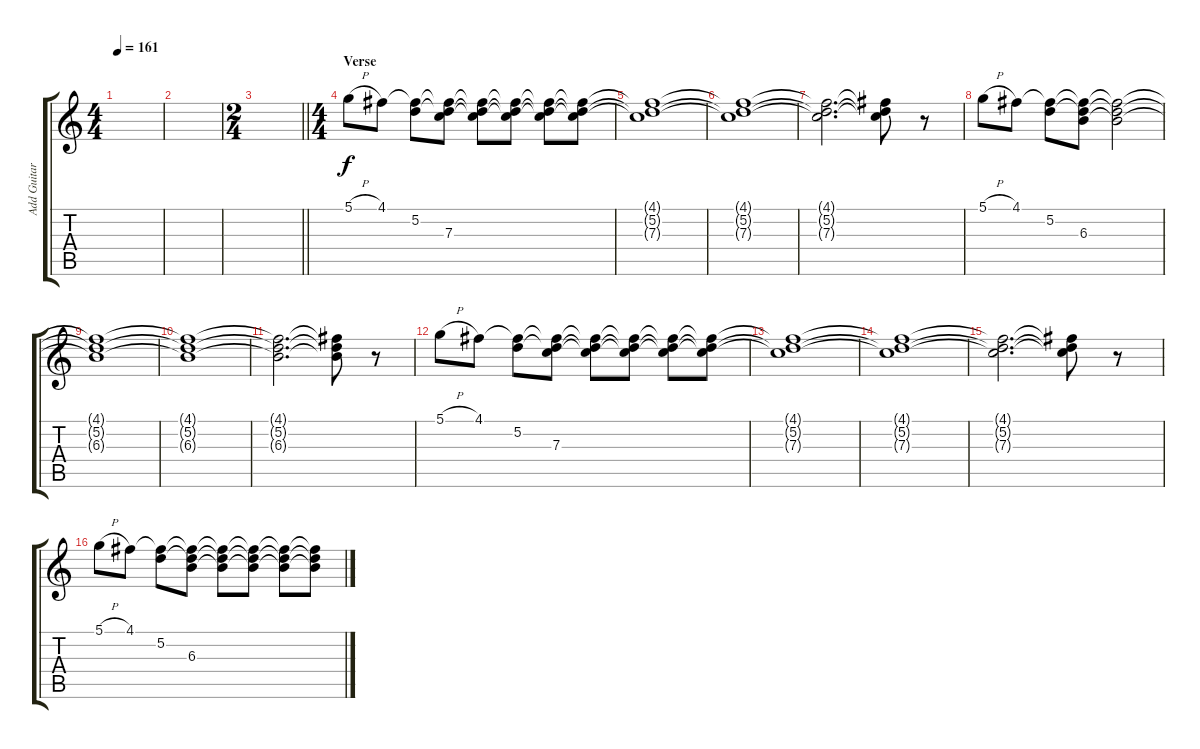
\track ("Add Guitar" "Add Guitar") {instrument electricguitarclean}
\staff {score tabs}
\tuning (D4 A3 F3 C3 G2 D2) {hide}
\ts (4 4)
\tempo 161
\clef g2
\ks c
|
|
\ts (2 4)
\barLineRight lightlight
|
\ts (4 4)
\section ("" "Verse")
5.1{h}.8{volume 0} 4.1.8 (4.1{t} 5.2).8 (4.1{t} 5.2{t} 7.3).8 (4.1{t} 5.2{t} 7.3{t}).8 (4.1{t} 5.2{t} 7.3{t}).8 (4.1{t} 5.2{t} 7.3{t}).8 (4.1{t} 5.2{t} 7.3{t}).8 |
(4.1{t} 5.2{t} 7.3{t}).1 |
(4.1{t} 5.2{t} 7.3{t}).1 |
(4.1{t} 5.2{t} 7.3{t}).2{d} (4.1{t} 5.2{t} 7.3{t}).8 r.8{volume 10} |
5.1{h}.8{volume 2} 4.1.8 (4.1{t} 5.2).8 (4.1{t} 5.2{t} 6.3).8 (4.1{t} 5.2{t} 6.3{t}).2 |
(4.1{t} 5.2{t} 6.3{t}).1 |
(4.1{t} 5.2{t} 6.3{t}).1 |
(4.1{t} 5.2{t} 6.3{t}).2{d} (4.1{t} 5.2{t} 6.3{t}).8 r.8{volume 10} |
5.1{h}.8{volume 0} 4.1.8 (4.1{t} 5.2).8 (4.1{t} 5.2{t} 7.3).8 (4.1{t} 5.2{t} 7.3{t}).8 (4.1{t} 5.2{t} 7.3{t}).8 (4.1{t} 5.2{t} 7.3{t}).8 (4.1{t} 5.2{t} 7.3{t}).8 |
(4.1{t} 5.2{t} 7.3{t}).1 |
(4.1{t} 5.2{t} 7.3{t}).1 |
(4.1{t} 5.2{t} 7.3{t}).2{d} (4.1{t} 5.2{t} 7.3{t}).8 r.8{volume 10} |
5.1{h}.8{volume 6} 4.1.8 (4.1{t} 5.2).8 (4.1{t} 5.2{t} 6.3).8 (4.1{t} 5.2{t} 6.3{t}).8 (4.1{t} 5.2{t} 6.3{t}).8 (4.1{t} 5.2{t} 6.3{t}).8 (4.1{t} 5.2{t} 6.3{t}).8
